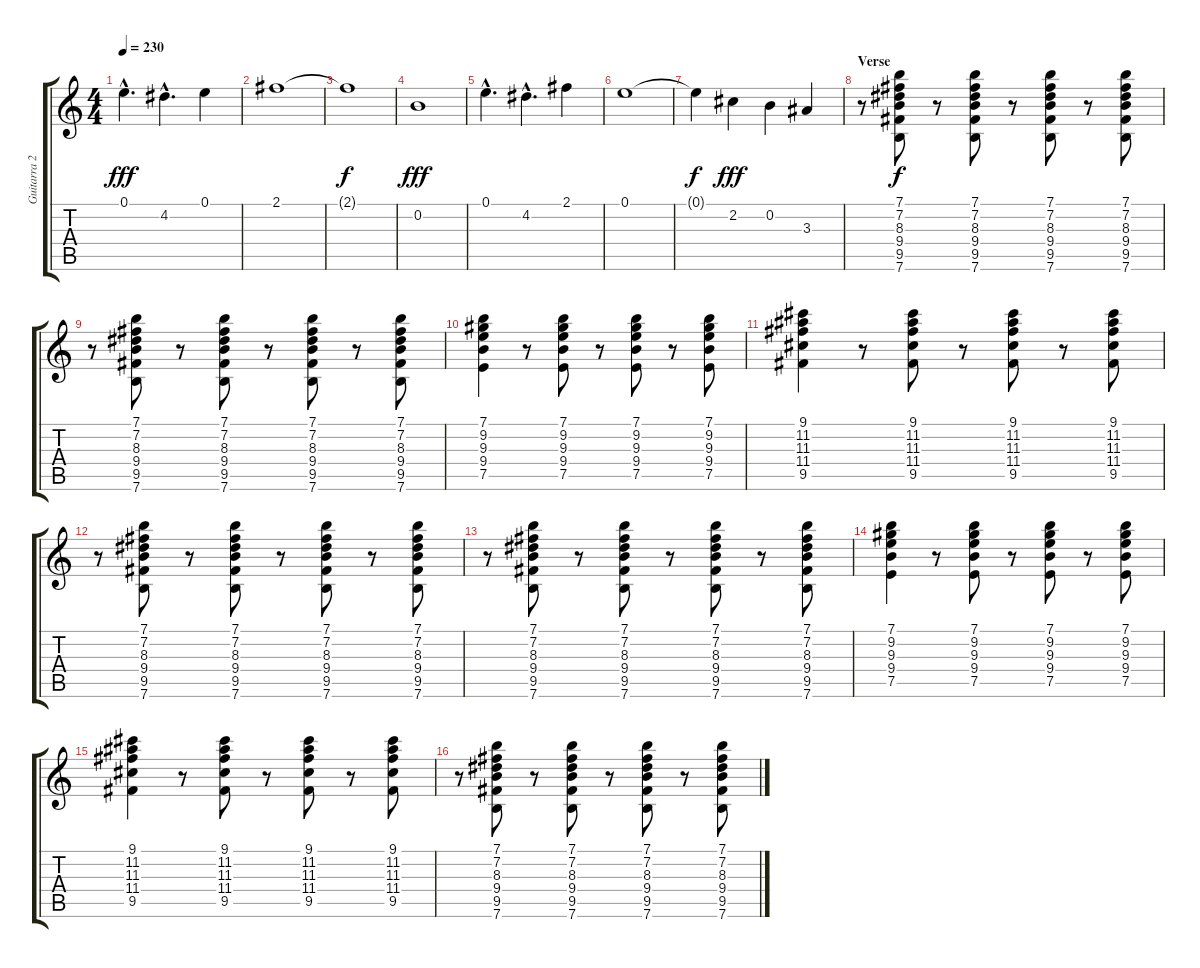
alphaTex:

\track ("Guitarra 2 - Erik" "Guitarra 2") {instrument distortionguitar}
\staff {score tabs}
\tuning (E4 B3 G3 D3 A2 E2) {hide}
\ts (4 4)
\tempo 230
\clef g2
\ks c
0.1{hac}.4{d dy fff} 4.2{hac}.4{d} 0.1.4 |
2.1.1 |
2.1{t}.1{dy f} |
0.2.1{dy fff} |
0.1{hac}.4{d} 4.2{hac}.4{d} 2.1.4 |
0.1.1 |
0.1{t}.4{dy f} 2.2.4{dy fff} 0.2.4 3.3.4 |
\section ("" "Verse")
r.8 (7.1 7.2 8.3 9.4 9.5 7.6).8{dy f} r.8 (7.1 7.2 8.3 9.4 9.5 7.6).8 r.8 (7.1 7.2 8.3 9.4 9.5 7.6).8 r.8 (7.1 7.2 8.3 9.4 9.5 7.6).8 |
r.8 (7.1 7.2 8.3 9.4 9.5 7.6).8 r.8 (7.1 7.2 8.3 9.4 9.5 7.6).8 r.8 (7.1 7.2 8.3 9.4 9.5 7.6).8 r.8 (7.1 7.2 8.3 9.4 9.5 7.6).8 |
(7.1 9.2 9.3 9.4 7.5).4 r.8 (7.1 9.2 9.3 9.4 7.5).8 r.8 (7.1 9.2 9.3 9.4 7.5).8 r.8 (7.1 9.2 9.3 9.4 7.5).8 |
(9.1 11.2 11.3 11.4 9.5).4 r.8 (9.1 11.2 11.3 11.4 9.5).8 r.8 (9.1 11.2 11.3 11.4 9.5).8 r.8 (9.1 11.2 11.3 11.4 9.5).8 |
r.8 (7.1 7.2 8.3 9.4 9.5 7.6).8 r.8 (7.1 7.2 8.3 9.4 9.5 7.6).8 r.8 (7.1 7.2 8.3 9.4 9.5 7.6).8 r.8 (7.1 7.2 8.3 9.4 9.5 7.6).8 |
r.8 (7.1 7.2 8.3 9.4 9.5 7.6).8 r.8 (7.1 7.2 8.3 9.4 9.5 7.6).8 r.8 (7.1 7.2 8.3 9.4 9.5 7.6).8 r.8 (7.1 7.2 8.3 9.4 9.5 7.6).8 |
(7.1 9.2 9.3 9.4 7.5).4 r.8 (7.1 9.2 9.3 9.4 7.5).8 r.8 (7.1 9.2 9.3 9.4 7.5).8 r.8 (7.1 9.2 9.3 9.4 7.5).8 |
(9.1 11.2 11.3 11.4 9.5).4 r.8 (9.1 11.2 11.3 11.4 9.5).8 r.8 (9.1 11.2 11.3 11.4 9.5).8 r.8 (9.1 11.2 11.3 11.4 9.5).8 |
r.8 (7.1 7.2 8.3 9.4 9.5 7.6).8 r.8 (7.1 7.2 8.3 9.4 9.5 7.6).8 r.8 (7.1 7.2 8.3 9.4 9.5 7.6).8 r.8 (7.1 7.2 8.3 9.4 9.5 7.6).8
